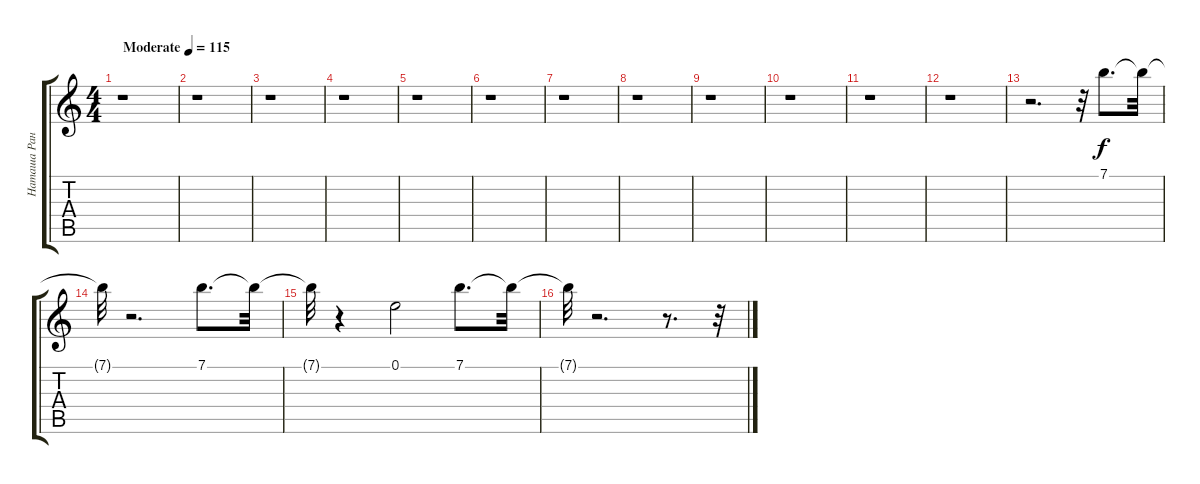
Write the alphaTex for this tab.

\track ("Наташа Ранетка" "Наташа Ран") {instrument distortionguitar}
\staff {score tabs}
\tuning (E4 B3 G3 D3 A2 E2) {hide}
\ts (4 4)
\tempo (115 "Moderate")
\clef g2
\ks c
r.1{dy f instrument distortionguitar} |
r.1 |
r.1 |
r.1 |
r.1 |
r.1 |
r.1 |
r.1 |
r.1 |
r.1 |
r.1 |
r.1 |
r.2{d} r.32 7.1.8{d} 7.1{t}.32 |
7.1{t}.32 r.2{d} 7.1.8{d} 7.1{t}.32 |
7.1{t}.32 r.4 0.1.2 7.1.8{d} 7.1{t}.32 |
7.1{t}.32 r.2{d} r.8{d} r.32
